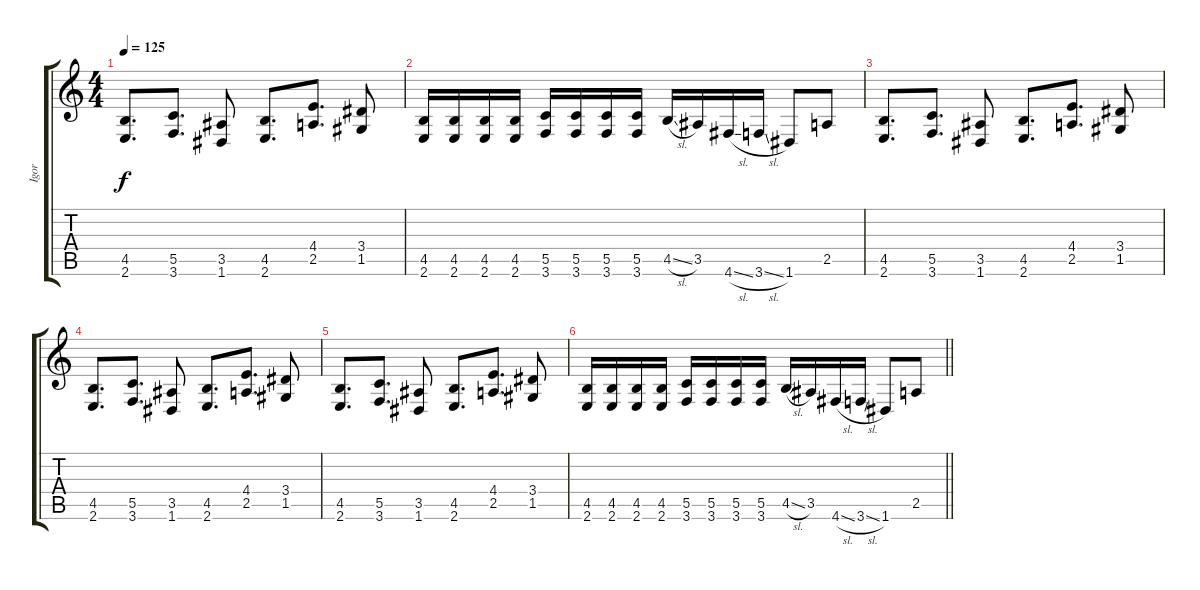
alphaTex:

\track ("Igor" "Igor") {instrument overdrivenguitar}
\staff {score tabs}
\tuning (D4 A3 F3 C3 G2 D2) {hide}
\ts (4 4)
\tempo 125
\clef g2
\ks c
(4.5 2.6).8{d dy f} (5.5 3.6).8{d} (3.5 1.6).8 (4.5 2.6).8{d} (4.4 2.5).8{d} (3.4 1.5).8 |
(4.5 2.6).16 (4.5 2.6).16 (4.5 2.6).16 (4.5 2.6).16 (5.5 3.6).16 (5.5 3.6).16 (5.5 3.6).16 (5.5 3.6).16 4.5{sl}.16 3.5.16 4.6{sl}.16 3.6{sl}.16 1.6.8 2.5.8 |
(4.5 2.6).8{d} (5.5 3.6).8{d} (3.5 1.6).8 (4.5 2.6).8{d} (4.4 2.5).8{d} (3.4 1.5).8 |
(4.5 2.6).8{d} (5.5 3.6).8{d} (3.5 1.6).8 (4.5 2.6).8{d} (4.4 2.5).8{d} (3.4 1.5).8 |
(4.5 2.6).8{d} (5.5 3.6).8{d} (3.5 1.6).8 (4.5 2.6).8{d} (4.4 2.5).8{d} (3.4 1.5).8 |
\barLineRight lightlight
(4.5 2.6).16 (4.5 2.6).16 (4.5 2.6).16 (4.5 2.6).16 (5.5 3.6).16 (5.5 3.6).16 (5.5 3.6).16 (5.5 3.6).16 4.5{sl}.16 3.5.16 4.6{sl}.16 3.6{sl}.16 1.6.8 2.5.8
